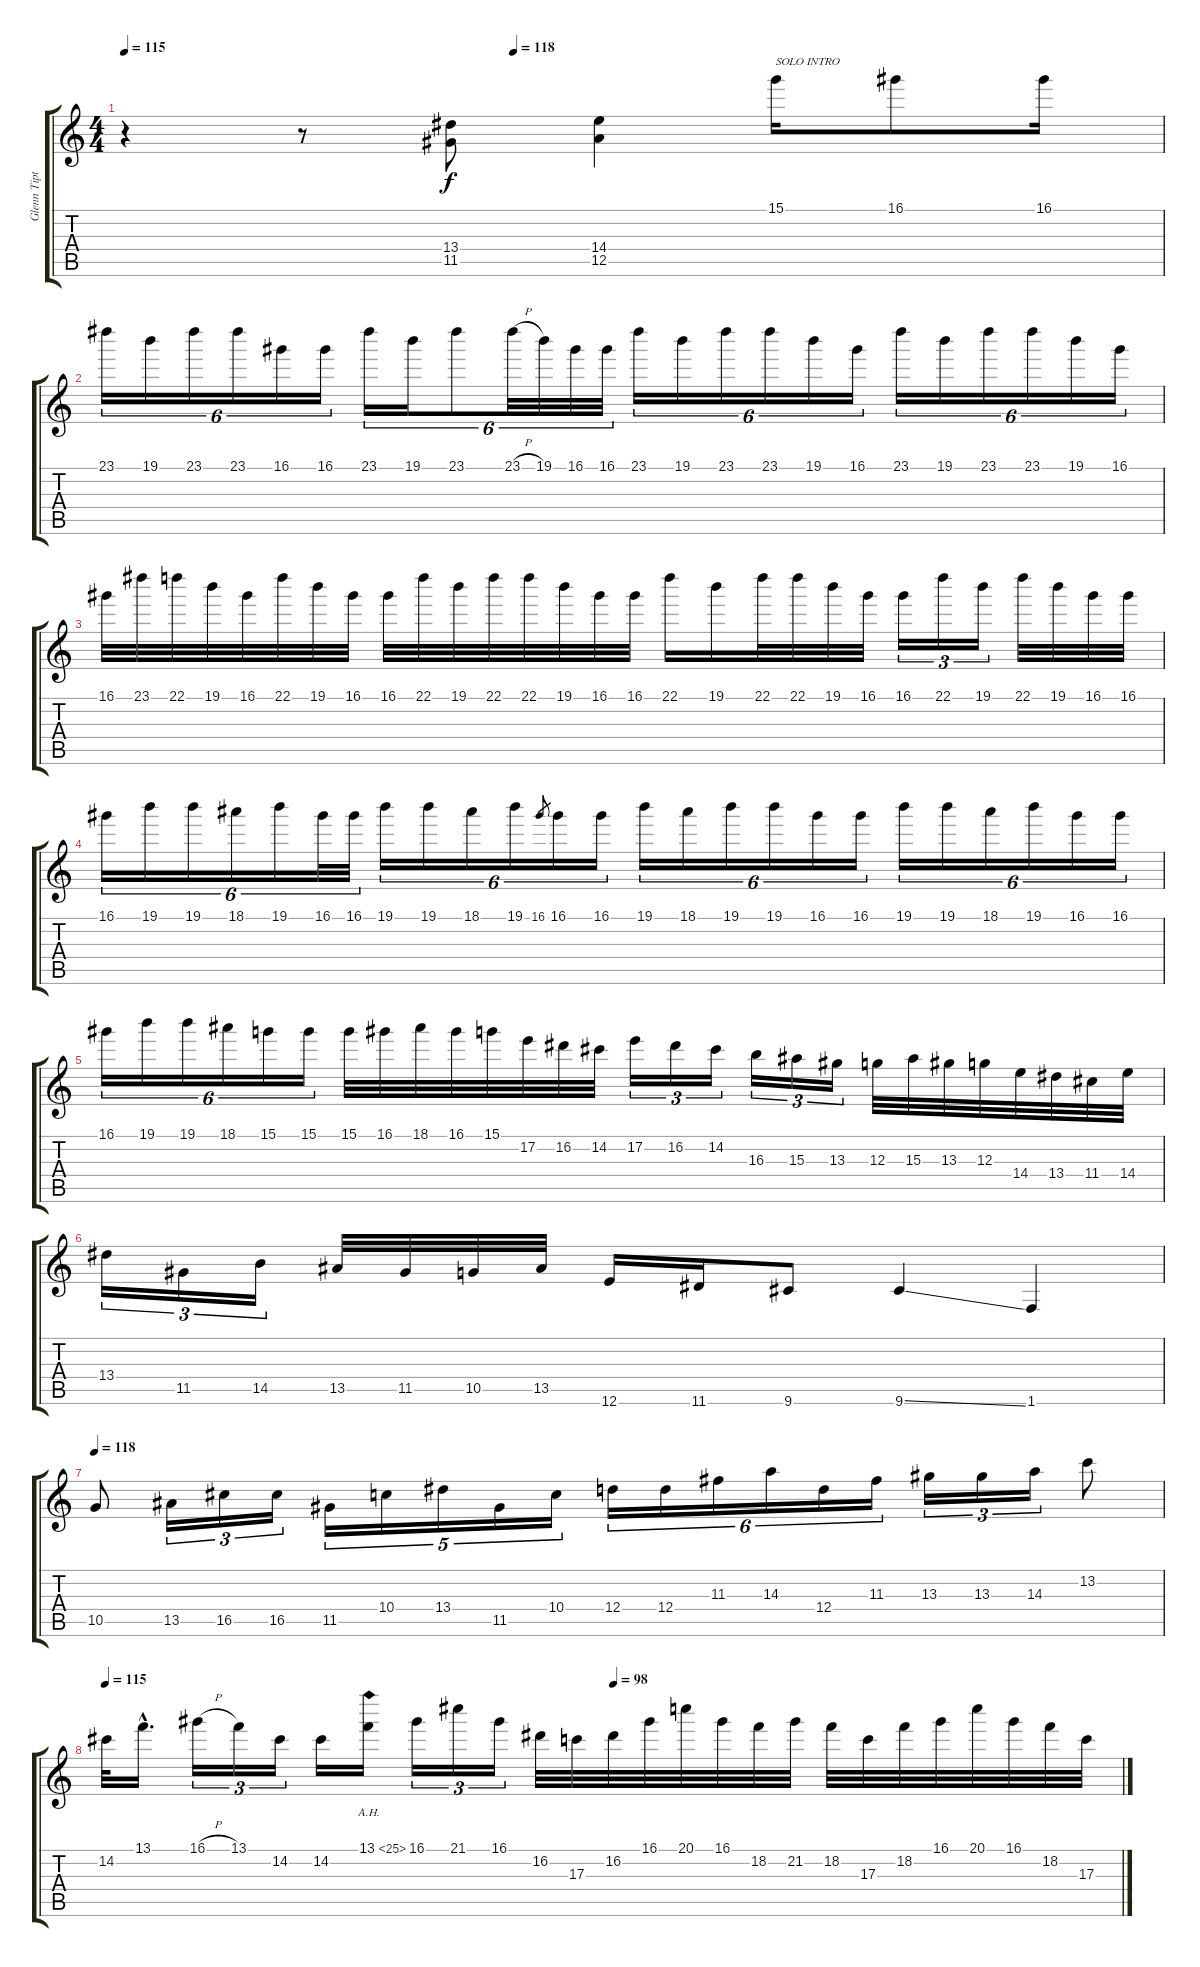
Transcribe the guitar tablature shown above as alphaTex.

\track ("Glenn Tipton and K K DOWNING" "Glenn Tipt") {instrument distortionguitar}
\staff {score tabs}
\tuning (E4 B3 G3 D3 A2 E2) {hide}
\ts (4 4)
\tempo 115
\tempo (118 0.375)
\tempo 115
\clef g2
\ks c
r.4{dy f instrument distortionguitar} r.8 (13.4 11.5).8 (14.4 12.5).4 15.1.16{txt "SOLO INTRO"} 16.1.8 16.1.16 |
23.1.16{tu (6 4)} 19.1.16{tu (6 4)} 23.1.16{tu (6 4)} 23.1.16{tu (6 4)} 16.1.16{tu (6 4)} 16.1.16{tu (6 4)} 23.1.16{tu (6 4)} 19.1.16{tu (6 4)} 23.1.8{tu (6 4)} 23.1{h}.32{tu (6 4)} 19.1.32{tu (6 4)} 16.1.32{tu (6 4)} 16.1.32{tu (6 4)} 23.1.16{tu (6 4)} 19.1.16{tu (6 4)} 23.1.16{tu (6 4)} 23.1.16{tu (6 4)} 19.1.16{tu (6 4)} 16.1.16{tu (6 4)} 23.1.16{tu (6 4)} 19.1.16{tu (6 4)} 23.1.16{tu (6 4)} 23.1.16{tu (6 4)} 19.1.16{tu (6 4)} 16.1.16{tu (6 4)} |
16.1.32 23.1.32 22.1.32 19.1.32 16.1.32 22.1.32 19.1.32 16.1.32 16.1.32 22.1.32 19.1.32 22.1.32 22.1.32 19.1.32 16.1.32 16.1.32 22.1.16 19.1.16 22.1.32 22.1.32 19.1.32 16.1.32 16.1.16{tu (3 2)} 22.1.16{tu (3 2)} 19.1.16{tu (3 2)} 22.1.32 19.1.32 16.1.32 16.1.32 |
16.1.16{tu (6 4)} 19.1.16{tu (6 4)} 19.1.16{tu (6 4)} 18.1.16{tu (6 4)} 19.1.16{tu (6 4)} 16.1.32{tu (6 4)} 16.1.32{tu (6 4)} 19.1.16{tu (6 4)} 19.1.16{tu (6 4)} 18.1.16{tu (6 4)} 19.1.16{tu (6 4)} 16.1.8{gr} 16.1.16{tu (6 4)} 16.1.16{tu (6 4)} 19.1.16{tu (6 4)} 18.1.16{tu (6 4)} 19.1.16{tu (6 4)} 19.1.16{tu (6 4)} 16.1.16{tu (6 4)} 16.1.16{tu (6 4)} 19.1.16{tu (6 4)} 19.1.16{tu (6 4)} 18.1.16{tu (6 4)} 19.1.16{tu (6 4)} 16.1.16{tu (6 4)} 16.1.16{tu (6 4)} |
16.1.16{tu (6 4)} 19.1.16{tu (6 4)} 19.1.16{tu (6 4)} 18.1.16{tu (6 4)} 15.1.16{tu (6 4)} 15.1.16{tu (6 4)} 15.1.32 16.1.32 18.1.32 16.1.32 15.1.32 17.2.32 16.2.32 14.2.32 17.2.16{tu (3 2)} 16.2.16{tu (3 2)} 14.2.16{tu (3 2)} 16.3.16{tu (3 2)} 15.3.16{tu (3 2)} 13.3.16{tu (3 2)} 12.3.32 15.3.32 13.3.32 12.3.32 14.4.32 13.4.32 11.4.32 14.4.32 |
13.4.16{tu (3 2)} 11.5.16{tu (3 2)} 14.5.16{tu (3 2)} 13.5.32 11.5.32 10.5.32 13.5.32 12.6.16 11.6.16 9.6.8 9.6{ss}.4 1.6.4 |
\tempo 118
10.5.8 13.5.16{tu (3 2)} 16.5.16{tu (3 2)} 16.5.16{tu (3 2)} 11.5.16{tu (5 4)} 10.4.16{tu (5 4)} 13.4.16{tu (5 4)} 11.5.16{tu (5 4)} 10.4.16{tu (5 4)} 12.4.16{tu (6 4)} 12.4.16{tu (6 4)} 11.3.16{tu (6 4)} 14.3.16{tu (6 4)} 12.4.16{tu (6 4)} 11.3.16{tu (6 4)} 13.3.16{tu (3 2)} 13.3.16{tu (3 2)} 14.3.16{tu (3 2)} 13.2.8 |
\tempo 115
\tempo (98 0.5)
14.2.32 13.1{hac}.16{d} 16.1{h}.16{tu (3 2)} 13.1.16{tu (3 2)} 14.2.16{tu (3 2)} 14.2.16 13.1{ah 12}.16 16.1.16{tu (3 2)} 21.1.16{tu (3 2)} 16.1.16{tu (3 2)} 16.2.32 17.3.32 16.2.32 16.1.32 20.1.32 16.1.32 18.2.32 21.2.32 18.2.32 17.3.32 18.2.32 16.1.32 20.1.32 16.1.32 18.2.32 17.3.32
